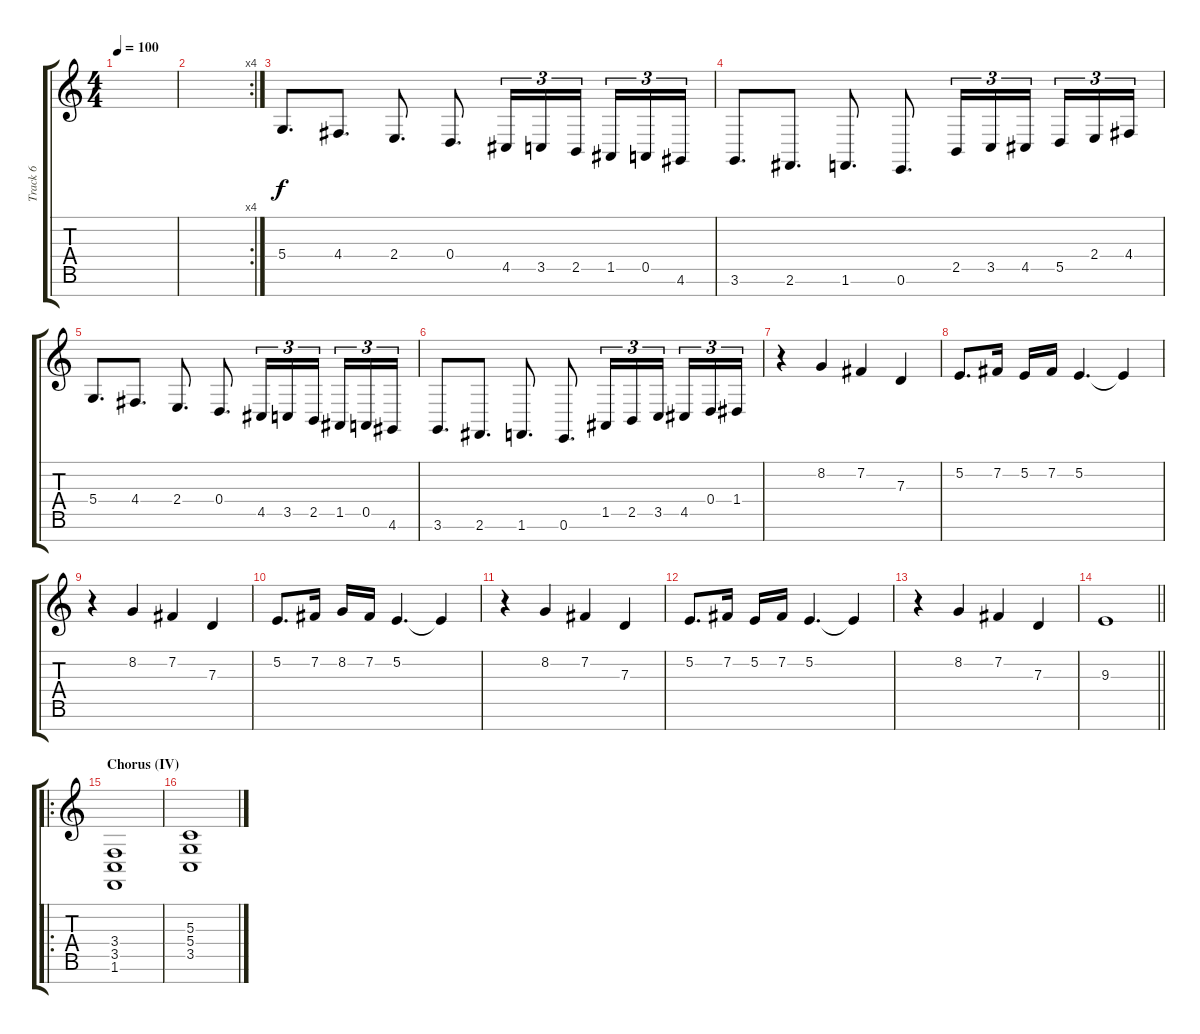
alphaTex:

\track ("Track 6" "Track 6") {instrument drawbarorgan}
\staff {score tabs}
\tuning (E4 B3 G3 D3 A2 E2 B1) {hide}
\ts (4 4)
\tempo 100
\clef g2
\ks c
|
\rc 4
|
5.4.8{d} 4.4.8{d} 2.4.8{d} 0.4.8{d} 4.5.16{tu (3 2)} 3.5.16{tu (3 2)} 2.5.16{tu (3 2) beam splitsecondary} 1.5.16{tu (3 2)} 0.5.16{tu (3 2)} 4.6.16{tu (3 2)} |
3.6.8{d} 2.6.8{d} 1.6.8{d} 0.6.8{d} 2.5.16{tu (3 2)} 3.5.16{tu (3 2)} 4.5.16{tu (3 2) beam splitsecondary} 5.5.16{tu (3 2)} 2.4.16{tu (3 2)} 4.4.16{tu (3 2)} |
5.4.8{d} 4.4.8{d} 2.4.8{d} 0.4.8{d} 4.5.16{tu (3 2)} 3.5.16{tu (3 2)} 2.5.16{tu (3 2) beam splitsecondary} 1.5.16{tu (3 2)} 0.5.16{tu (3 2)} 4.6.16{tu (3 2)} |
3.6.8{d} 2.6.8{d} 1.6.8{d} 0.6.8{d} 1.5.16{tu (3 2)} 2.5.16{tu (3 2)} 3.5.16{tu (3 2) beam splitsecondary} 4.5.16{tu (3 2)} 0.4.16{tu (3 2)} 1.4.16{tu (3 2)} |
r.4 8.2.4 7.2.4 7.3.4 |
5.2.8{d} 7.2.16 5.2.16 7.2.16 5.2.4{d} 5.2{t}.4 |
r.4 8.2.4 7.2.4 7.3.4 |
5.2.8{d} 7.2.16 8.2.16 7.2.16 5.2.4{d} 5.2{t}.4 |
r.4 8.2.4 7.2.4 7.3.4 |
5.2.8{d} 7.2.16 5.2.16 7.2.16 5.2.4{d} 5.2{t}.4 |
r.4 8.2.4 7.2.4 7.3.4 |
\barLineRight lightlight
9.3.1 |
\ro
\section ("" "Chorus (IV)")
(3.4 3.5 1.6).1 |
(5.3 5.4 3.5).1
